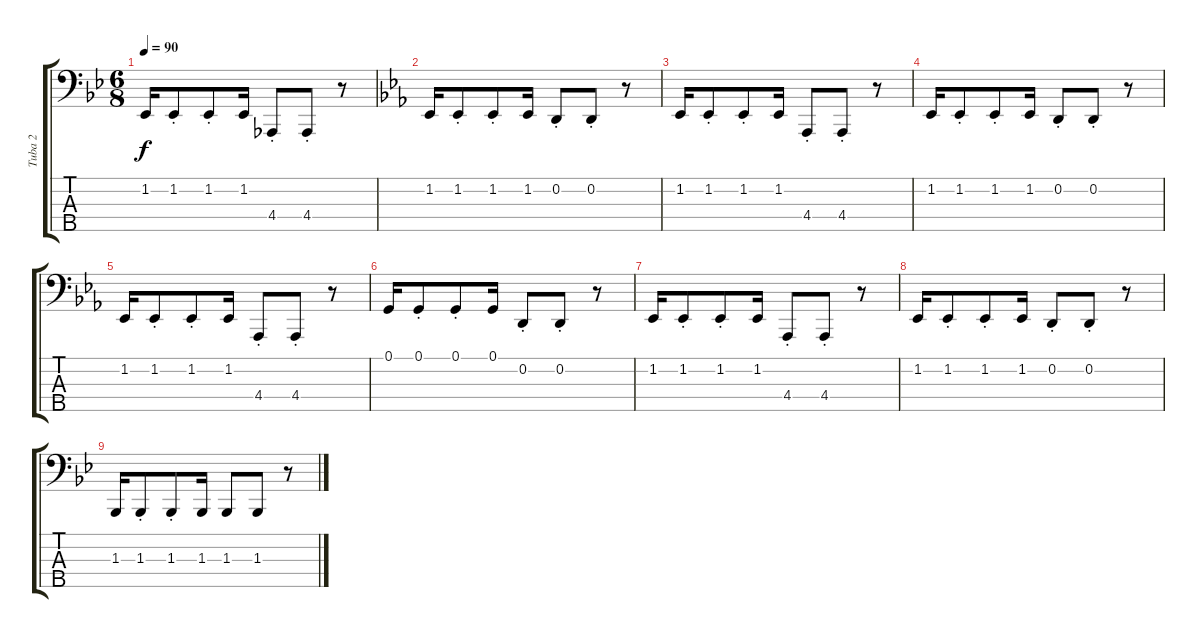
\track ("Tuba 2" "Tuba 2") {instrument tuba}
\staff {score tabs}
\tuning (G2 D2 A1 E1 B0) {hide}
\ts (6 8)
\tempo 90
\clef f4
\ks gminor
1.2.16{dy f} 1.2{st}.8 1.2{st}.8 1.2.16 4.4{st}.8 4.4{st}.8 r.8 |
\ks cminor
1.2.16 1.2{st}.8 1.2{st}.8 1.2.16 0.2{st}.8 0.2{st}.8 r.8 |
1.2.16 1.2{st}.8 1.2{st}.8 1.2.16 4.4{st}.8 4.4{st}.8 r.8 |
1.2.16 1.2{st}.8 1.2{st}.8 1.2.16 0.2{st}.8 0.2{st}.8 r.8 |
1.2.16 1.2{st}.8 1.2{st}.8 1.2.16 4.4{st}.8 4.4{st}.8 r.8 |
0.1.16 0.1{st}.8 0.1{st}.8 0.1.16 0.2{st}.8 0.2{st}.8 r.8 |
1.2.16 1.2{st}.8 1.2{st}.8 1.2.16 4.4{st}.8 4.4{st}.8 r.8 |
1.2.16 1.2{st}.8 1.2{st}.8 1.2.16 0.2{st}.8 0.2{st}.8 r.8 |
\ks gminor
1.3.16 1.3{st}.8 1.3{st}.8 1.3.16 1.3.8 1.3.8 r.8
